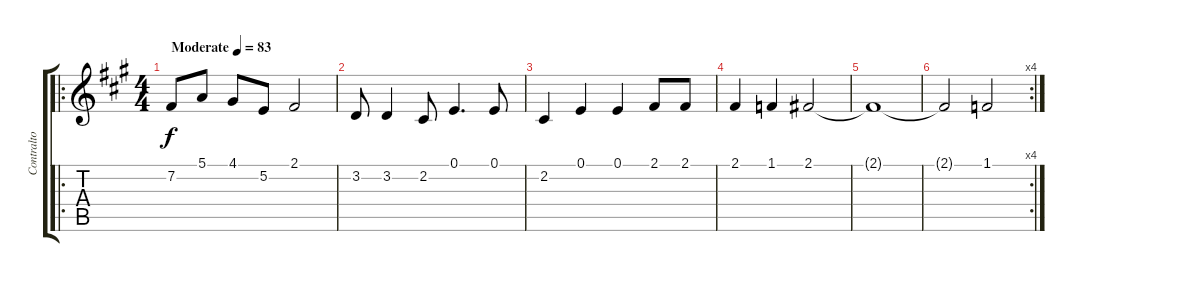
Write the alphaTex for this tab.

\track ("Contralto" "Contralto") {instrument choiraahs}
\staff {score tabs}
\tuning (E4 B3 G3 D3 A2 E2) {hide}
\ro
\ts (4 4)
\tempo (83 "Moderate")
\clef g2
\ks a
7.2.8{dy f instrument choiraahs} 5.1.8 4.1.8 5.2.8 2.1.2 |
3.2.8 3.2.4 2.2.8 0.1.4{d} 0.1.8 |
2.2.4 0.1.4 0.1.4 2.1.8 2.1.8 |
2.1.4 1.1.4 2.1.2 |
2.1{t}.1 |
\rc 4
2.1{t}.2 1.1.2
